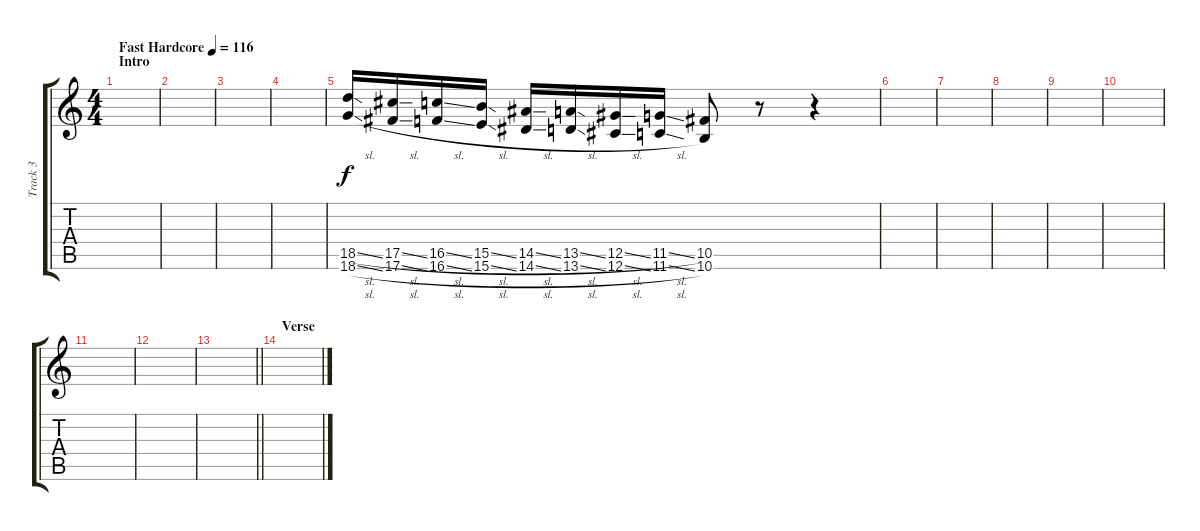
\track ("Track 3" "Track 3") {instrument distortionguitar}
\staff {score tabs}
\tuning (B3 Bb3 Gb3 Db3 Ab2 Db2) {hide}
\ts (4 4)
\section ("" "Intro")
\tempo (116 "Fast Hardcore")
\clef g2
\ks c
|
|
|
|
(18.5{sl} 18.6{sl}).16{volume 16 instrument guitarfretnoise} (17.5{sl} 17.6{sl}).16 (16.5{sl} 16.6{sl}).16 (15.5{sl} 15.6{sl}).16 (14.5{sl} 14.6{sl}).16 (13.5{sl} 13.6{sl}).16 (12.5{sl} 12.6{sl}).16 (11.5{sl} 11.6{sl}).16 (10.5 10.6).8 r.8 r.4 |
|
|
|
|
|
|
|
\barLineRight lightlight
|
\section ("" "Verse")
